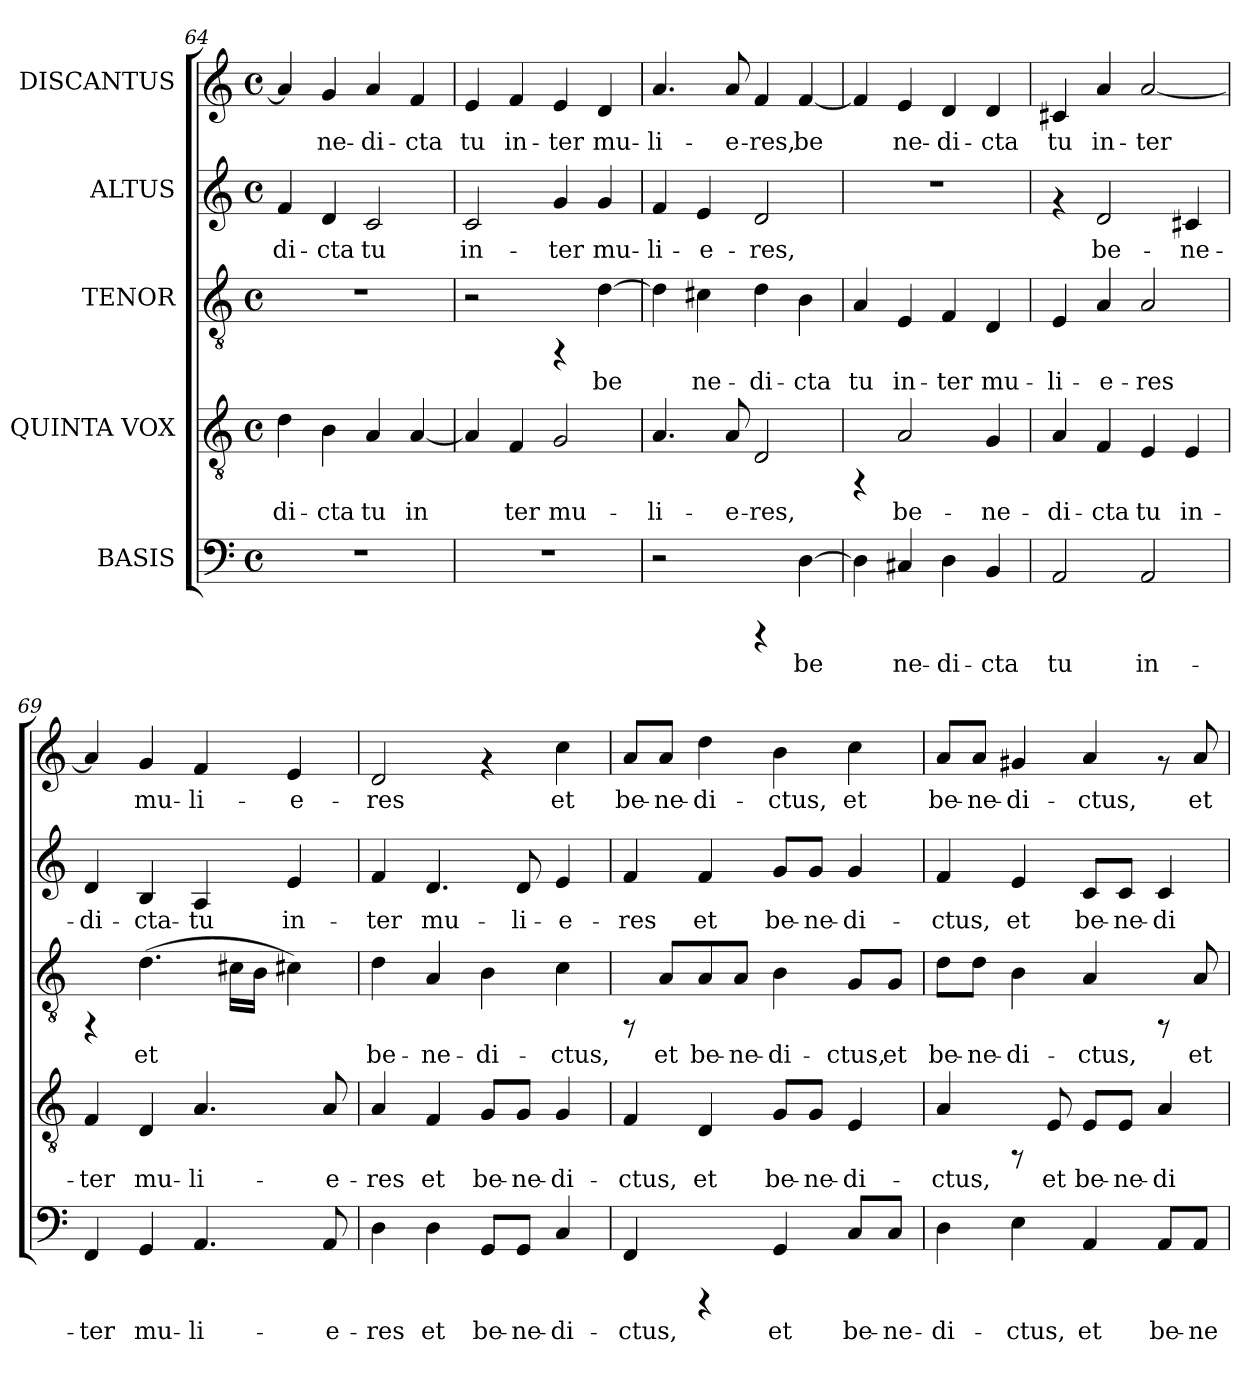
**kern	**text	**kern	**text	**kern	**text	**kern	**text	**kern	**text
*part5	*part5	*part4	*part4	*part3	*part3	*part2	*part2	*part1	*part1
*staff5	*staff5	*staff4	*staff4	*staff3	*staff3	*staff2	*staff2	*staff1	*staff1
*I"BASIS	*	*I"QUINTA VOX	*	*I"TENOR	*	*I"ALTUS	*	*I"DISCANTUS	*
!!LO:LB:g=z
*clefF4	*	*clefGv2	*	*clefGv2	*	*clefG2	*	*clefG2	*
*k[]	*	*k[]	*	*k[]	*	*k[]	*	*k[]	*
*C:	*	*C:	*	*C:	*	*C:	*	*C:	*
*M4/4	*	*M4/4	*	*M4/4	*	*M4/4	*	*M4/4	*
*met(c)	*	*met(c)	*	*met(c)	*	*met(c)	*	*met(c)	*
=64	=64	=64	=64	=64	=64	=64	=64	=64	=64
!	!	!	!LO:LY:b:cj	!	!	!	!LO:LY:b:rj	!	!LO:LY:b:cj
1r	.	4d\	-di-	1r	.	4f/	-di-	4a/]	--
!	!	!	!LO:LY:b:cj	!	!	!	!LO:LY:b:rj	!	!LO:LY:b:cj
.	.	4B\	-cta	.	.	4d/	-cta	4g/	-ne-
!	!	!	!LO:LY:b:cj	!	!	!	!LO:LY:b:rj	!	!LO:LY:b:cj
.	.	4A/	tu	.	.	2c/	tu	4a/	-di-
!	!	!	!LO:LY:b:cj	!	!	!	!	!	!LO:LY:b:cj
.	.	[<4A/	in-	.	.	.	.	4f/	-cta
=65	=65	=65	=65	=65	=65	=65	=65	=65	=65
!	!	!	!LO:LY:b:cj	!	!	!	!LO:LY:b:rj	!	!LO:LY:b:cj
1r	.	4A/]	--	2r	.	2c/	in-	4e/	tu
!	!	!	!LO:LY:b:cj	!	!	!	!	!	!LO:LY:b:cj
.	.	4F/	-ter	.	.	.	.	4f/	in-
!	!	!	!LO:LY:b:cj	!	!	!	!LO:LY:b:rj	!	!LO:LY:b:cj
.	.	2G/	mu-	4rFF	.	4g/	-ter	4e/	-ter
!	!	!	!	!	!LO:LY:b:rj	!	!LO:LY:b:rj	!	!LO:LY:b:cj
.	.	.	.	[>4d\	be-	4g/	mu-	4d/	mu-
=66	=66	=66	=66	=66	=66	=66	=66	=66	=66
!	!	!	!LO:LY:b:cj	!	!LO:LY:b:rj	!	!LO:LY:b:rj	!	!LO:LY:b:cj
2r	.	4.A/	-li-	4d\]	--	4f/	-li-	4.a/	-li-
!	!	!	!	!	!LO:LY:b:rj	!	!LO:LY:b:rj	!	!
.	.	.	.	4c#X\	-ne-	4e/	-e-	.	.
!	!	!	!LO:LY:b:cj	!	!	!	!	!	!LO:LY:b:cj
.	.	8A/	-e-	.	.	.	.	8a/	-e-
!	!	!	!LO:LY:b:cj	!	!LO:LY:b:rj	!	!LO:LY:b:rj	!	!LO:LY:b:cj
4rCCC	.	2D/	-res,	4d\	-di-	2d/	-res,	4f/	-res,
!	!LO:LY:b:cj	!	!	!	!LO:LY:b:rj	!	!	!	!LO:LY:b:cj
[>4D\	be-	.	.	4B\	-cta	.	.	[<4f/	be-
=67	=67	=67	=67	=67	=67	=67	=67	=67	=67
!	!LO:LY:b:cj	!	!	!	!LO:LY:b:rj	!	!	!	!LO:LY:b:cj
4D\]	--	4rFF	.	4A/	tu	1r	.	4f/]	--
!	!LO:LY:b:cj	!	!LO:LY:b:cj	!	!LO:LY:b:rj	!	!	!	!LO:LY:b:cj
4C#X/	-ne-	2A/	be-	4E/	in-	.	.	4e/	-ne-
!	!LO:LY:b:cj	!	!	!	!LO:LY:b:rj	!	!	!	!LO:LY:b:cj
4D\	-di-	.	.	4F/	-ter	.	.	4d/	-di-
!	!LO:LY:b:cj	!	!LO:LY:b:cj	!	!LO:LY:b:rj	!	!	!	!LO:LY:b:cj
4BB/	-cta	4G/	-ne-	4D/	mu-	.	.	4d/	-cta
=68	=68	=68	=68	=68	=68	=68	=68	=68	=68
!	!LO:LY:b:cj	!	!LO:LY:b:cj	!	!LO:LY:b:rj	!	!	!	!LO:LY:b:cj
2AA/	tu	4A/	-di-	4E/	-li-	4rf	.	4c#X/	tu
!	!	!	!LO:LY:b:cj	!	!LO:LY:b:rj	!	!LO:LY:b:rj	!	!LO:LY:b:cj
.	.	4F/	-cta	4A/	-e-	2d/	be-	4a/	in-
!	!LO:LY:b:cj	!	!LO:LY:b:cj	!	!LO:LY:b:rj	!	!	!	!LO:LY:b:cj
2AA/	in-	4E/	tu	2A/	-res	.	.	[<2a/	-ter
!	!	!	!LO:LY:b:cj	!	!	!	!LO:LY:b:rj	!	!
.	.	4E/	in-	.	.	4c#X/	-ne-	.	.
=69	=69	=69	=69	=69	=69	=69	=69	=69	=69
!	!LO:LY:b:cj	!	!LO:LY:b:cj	!	!	!	!LO:LY:b:rj	!	!LO:LY:b:cj
4FF/	-ter	4F/	-ter	4rFF	.	4d/	-di-	4a/]	.
!	!LO:LY:b:cj	!	!LO:LY:b:cj	!	!LO:LY:b:rj	!	!LO:LY:b:rj	!	!LO:LY:b:cj
4GG/	mu-	4D/	mu-	(>4.d\	et	4B/	-cta-	4g/	mu-
!	!LO:LY:b:cj	!	!LO:LY:b:cj	!	!	!	!LO:LY:b:rj	!	!LO:LY:b:cj
4.AA/	-li-	4.A/	-li-	.	.	4A/	-tu	4f/	-li-
!	!	!	!	!	!LO:LY:b:rj	!	!	!	!
.	.	.	.	16c#\L	.	.	.	.	.
!	!	!	!	!	!LO:LY:b:rj	!	!	!	!
.	.	.	.	16B\J	.	.	.	.	.
!	!	!	!	!	!LO:LY:b:rj	!	!LO:LY:b:rj	!	!LO:LY:b:cj
.	.	.	.	4c#X\)	.	4e/	in-	4e/	-e-
!	!LO:LY:b:cj	!	!LO:LY:b:cj	!	!	!	!	!	!
8AA/	-e-	8A/	-e-	.	.	.	.	.	.
!!LO:PB:g=z
=70	=70	=70	=70	=70	=70	=70	=70	=70	=70
!	!LO:LY:b:cj	!	!LO:LY:b:cj	!	!LO:LY:b:rj	!	!LO:LY:b:rj	!	!LO:LY:b:cj
4D\	-res	4A/	-res	4d\	be-	4f/	-ter	2d/	-res
!	!LO:LY:b:cj	!	!LO:LY:b:cj	!	!LO:LY:b:rj	!	!LO:LY:b:rj	!	!
4D\	et	4F/	et	4A/	-ne-	4.d/	mu-	.	.
!	!LO:LY:b:cj	!	!LO:LY:b:cj	!	!LO:LY:b:rj	!	!	!	!
8GG/L	be-	8G/L	be-	4B\	-di-	.	.	4rf	.
!	!LO:LY:b:cj	!	!LO:LY:b:cj	!	!	!	!LO:LY:b:rj	!	!
8GG/J	-ne-	8G/J	-ne-	.	.	8d/	-li-	.	.
!	!LO:LY:b:cj	!	!LO:LY:b:cj	!	!LO:LY:b:rj	!	!LO:LY:b:rj	!	!LO:LY:b:cj
4C/	-di-	4G/	-di-	4c\	-ctus,	4e/	-e-	4cc\	et
=71	=71	=71	=71	=71	=71	=71	=71	=71	=71
!	!LO:LY:b:cj	!	!LO:LY:b:cj	!	!	!	!LO:LY:b:rj	!	!LO:LY:b:cj
4FF/	-ctus,	4F/	-ctus,	8rFF	.	4f/	-res	8a/L	be-
!	!	!	!	!	!LO:LY:b:rj	!	!	!	!LO:LY:b:cj
.	.	.	.	8A/L	et	.	.	8a/J	-ne-
!	!	!	!LO:LY:b:cj	!	!LO:LY:b:rj	!	!LO:LY:b:rj	!	!LO:LY:b:cj
4rCCC	.	4D/	et	8A/	be-	4f/	et	4dd\	-di-
!	!	!	!	!	!LO:LY:b:rj	!	!	!	!
.	.	.	.	8A/J	-ne-	.	.	.	.
!	!LO:LY:b:cj	!	!LO:LY:b:cj	!	!LO:LY:b:rj	!	!LO:LY:b:rj	!	!LO:LY:b:cj
4GG/	et	8G/L	be-	4B\	-di-	8g/L	be-	4b\	-ctus,
!	!	!	!LO:LY:b:cj	!	!	!	!LO:LY:b:rj	!	!
.	.	8G/J	-ne-	.	.	8g/J	-ne-	.	.
!	!LO:LY:b:cj	!	!LO:LY:b:cj	!	!LO:LY:b:rj	!	!LO:LY:b:rj	!	!LO:LY:b:cj
8C/L	be-	4E/	-di-	8G/L	-ctus,	4g/	-di-	4cc\	et
!	!LO:LY:b:cj	!	!	!	!LO:LY:b:rj	!	!	!	!
8C/J	-ne-	.	.	8G/J	et	.	.	.	.
=72	=72	=72	=72	=72	=72	=72	=72	=72	=72
!	!LO:LY:b:cj	!	!LO:LY:b:cj	!	!LO:LY:b:rj	!	!LO:LY:b:rj	!	!LO:LY:b:cj
4D\	-di-	4A/	-ctus,	8d\L	be-	4f/	-ctus,	8a/L	be-
!	!	!	!	!	!LO:LY:b:rj	!	!	!	!LO:LY:b:cj
.	.	.	.	8d\J	-ne-	.	.	8a/J	-ne-
!	!LO:LY:b:cj	!	!	!	!LO:LY:b:rj	!	!LO:LY:b:rj	!	!LO:LY:b:cj
4E\	-ctus,	8rFF	.	4B\	-di-	4e/	et	4g#X/	-di-
!	!	!	!LO:LY:b:cj	!	!	!	!	!	!
.	.	8E/	et	.	.	.	.	.	.
!	!LO:LY:b:cj	!	!LO:LY:b:cj	!	!LO:LY:b:rj	!	!LO:LY:b:rj	!	!LO:LY:b:cj
4AA/	et	8E/L	be-	4A/	-ctus,	8c/L	be-	4a/	-ctus,
!	!	!	!LO:LY:b:cj	!	!	!	!LO:LY:b:rj	!	!
.	.	8E/J	-ne-	.	.	8c/J	-ne-	.	.
!	!LO:LY:b:cj	!	!LO:LY:b:cj	!	!	!	!LO:LY:b:rj	!	!
8AA/L	be-	4A/	-di-	8rFF	.	4c/	-di-	8rf	.
!	!LO:LY:b:cj	!	!	!	!LO:LY:b:rj	!	!	!	!LO:LY:b:cj
8AA/J	-ne-	.	.	8A/	et	.	.	8a/	et
=	=	=	=	=	=	=	=	=	=
*-	*-	*-	*-	*-	*-	*-	*-	*-	*-
